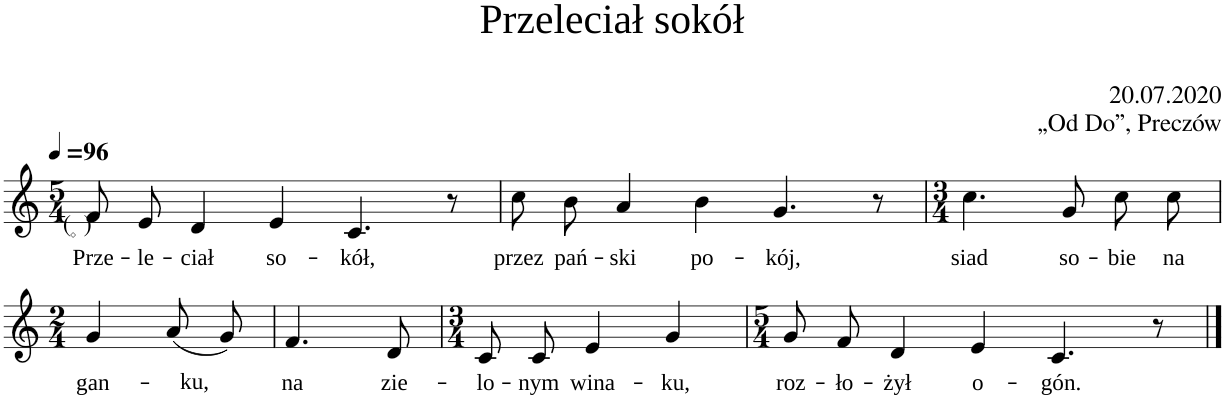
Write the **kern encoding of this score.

**kern	**text
*part1	*part1
*staff1	*staff1
*I"Voce	*
*I'V.	*
*clefG2	*
*k[]	*
*M5/4	*
*MM96	*
=1	=1
!	!LO:LY:b
8f/L	Prze-
!	!LO:LY:b
8e/J	-le-
!	!LO:LY:b
4d/	-ciał
!	!LO:LY:b
4e/	so-
!	!LO:LY:b
4.c/	-kół,
8r	.
=2	=2
!	!LO:LY:b
8cc\L	przez
!	!LO:LY:b
8b\J	pań-
!	!LO:LY:b
4a/	-ski
!	!LO:LY:b
4b\	po-
!	!LO:LY:b
4.g/	-kój,
8r	.
=3	=3
*M3/4	*
!	!LO:LY:b
4.cc\	siad
!	!LO:LY:b
8g/	so-
!	!LO:LY:b
8cc\L	-bie
!	!LO:LY:b
8cc\J	na
!!LO:LB:g=z
=1	=1
*M2/4	*
!	!LO:LY:b
4g/	gan-
!	!LO:LY:b
(8a/L	-ku,
8g/J)	.
=2	=2
!	!LO:LY:b
4.f/	na
!	!LO:LY:b
8d/	zie-
=3	=3
*M3/4	*
!	!LO:LY:b
8c/L	-lo-
!	!LO:LY:b
8c/J	-nym
!	!LO:LY:b
4e/	wina-
!	!LO:LY:b
4g/	-ku,
=4	=4
*M5/4	*
!	!LO:LY:b
8g/L	roz-
!	!LO:LY:b
8f/J	-ło-
!	!LO:LY:b
4d/	-żył
!	!LO:LY:b
4e/	o-
!	!LO:LY:b
4.c/	-gón.
8r	.
==	==
*-	*-
